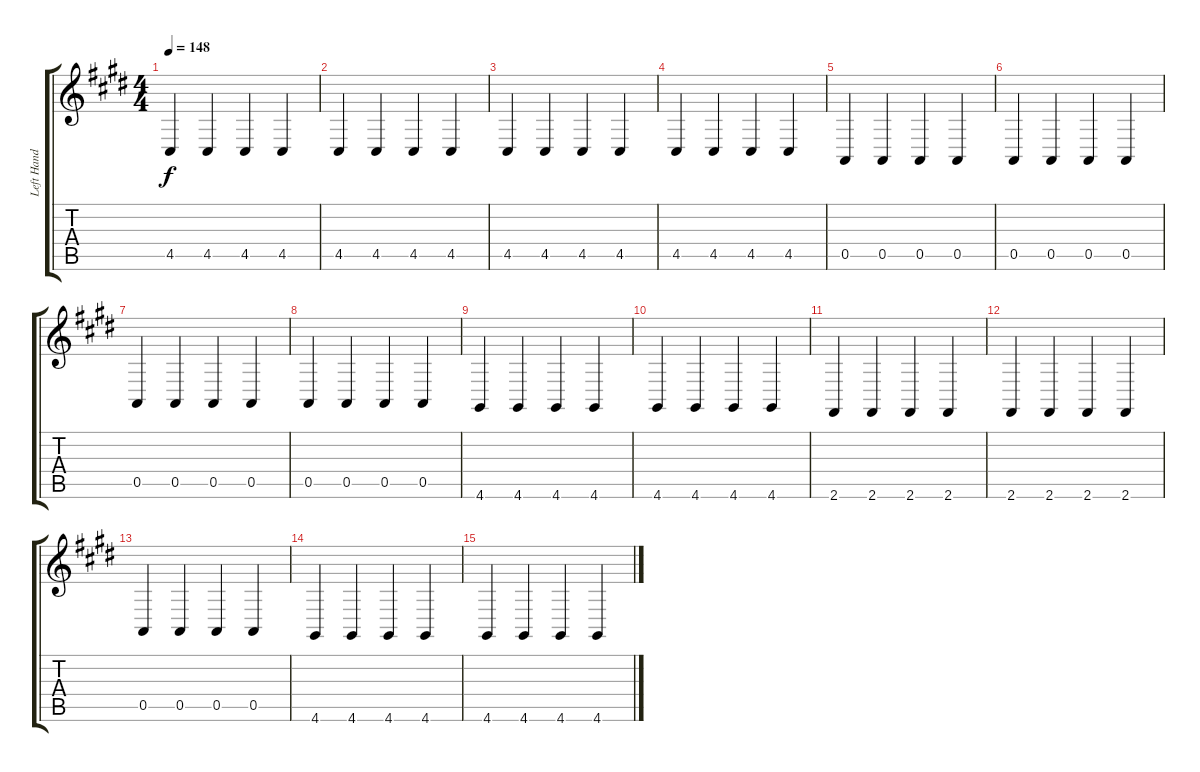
\track ("Left Hand" "Left Hand") {instrument electricgrandpiano}
\staff {score tabs}
\tuning (E4 B3 G3 D3 A2 E2) {hide}
\ts (4 4)
\tempo 148
\clef g2
\ks e
4.5.4{dy f} 4.5.4 4.5.4 4.5.4 |
4.5.4 4.5.4 4.5.4 4.5.4 |
4.5.4 4.5.4 4.5.4 4.5.4 |
4.5.4 4.5.4 4.5.4 4.5.4 |
0.5.4 0.5.4 0.5.4 0.5.4 |
0.5.4 0.5.4 0.5.4 0.5.4 |
0.5.4 0.5.4 0.5.4 0.5.4 |
0.5.4 0.5.4 0.5.4 0.5.4 |
4.6.4 4.6.4 4.6.4 4.6.4 |
4.6.4 4.6.4 4.6.4 4.6.4 |
2.6.4 2.6.4 2.6.4 2.6.4 |
2.6.4 2.6.4 2.6.4 2.6.4 |
0.5.4 0.5.4 0.5.4 0.5.4 |
4.6.4 4.6.4 4.6.4 4.6.4 |
4.6.4 4.6.4 4.6.4 4.6.4
